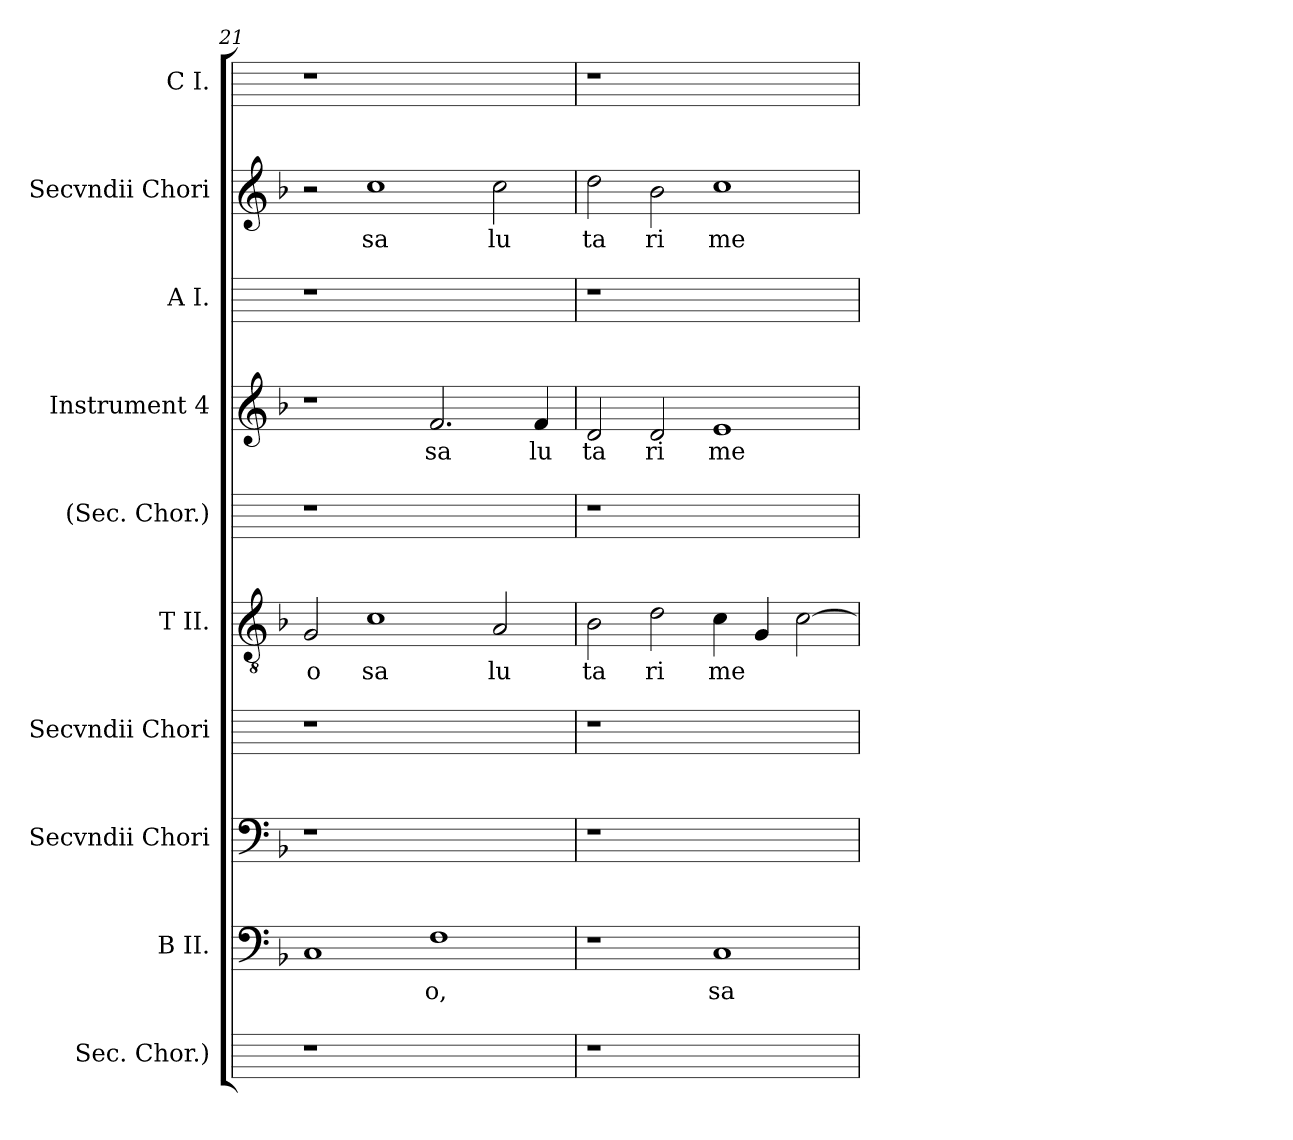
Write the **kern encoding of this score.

**kern	**kern	**text	**kern	**kern	**kern	**text	**kern	**kern	**text	**kern	**kern	**text	**kern
*part10	*part9	*part9	*part8	*part7	*part6	*part6	*part5	*part4	*part4	*part3	*part2	*part2	*part1
*staff10	*staff9	*staff9	*staff8	*staff7	*staff6	*staff6	*staff5	*staff4	*staff4	*staff3	*staff2	*staff2	*staff1
*I"Sec. Chor.)	*I"B II.	*	*I"Secvndii Chori	*I"Secvndii Chori	*I"T II.	*	*I"(Sec. Chor.)	*I"Instrument 4	*	*I"A I.	*I"Secvndii Chori	*	*I"C I.
*I'Ch	*I'B II.	*	*I'Sec. Chor.	*I'Ch	*I'T II.	*	*I'Ch	*	*	*I'A I.	*I'C II.	*	*I'C I.
*	*clefF4	*	*clefF4	*	*clefGv2	*	*	*clefG2	*	*	*clefG2	*	*
*	*k[b-]	*	*k[b-]	*	*k[b-]	*	*	*k[b-]	*	*	*k[b-]	*	*
*	*F:	*	*F:	*	*F:	*	*	*F:	*	*	*F:	*	*
=21	=21	=21	=21	=21	=21	=21	=21	=21	=21	=21	=21	=21	=21
!	!	!	!	!	!	!LO:LY:b:cj	!	!	!	!	!	!	!
1r	1C	.	1r	1r	2G/	o	1r	1r	.	1r	2r	.	1r
!	!	!	!	!	!	!LO:LY:b:cj	!	!	!	!	!	!LO:LY:b:cj	!
.	.	.	.	.	1c	sa	.	.	.	.	1cc	sa	.
!	!	!LO:LY:b:cj	!	!	!	!	!	!	!LO:LY:b:cj	!	!	!	!
1ryy	1F	o,	1ryy	1ryy	.	.	1ryy	2.f/	sa	1ryy	.	.	1ryy
!	!	!	!	!	!	!LO:LY:b:cj	!	!	!	!	!	!LO:LY:b:cj	!
.	.	.	.	.	2A/	lu	.	.	.	.	2cc\	lu	.
!	!	!	!	!	!	!	!	!	!LO:LY:b:cj	!	!	!	!
.	.	.	.	.	.	.	.	4f/	lu	.	.	.	.
=22	=22	=22	=22	=22	=22	=22	=22	=22	=22	=22	=22	=22	=22
!	!	!	!	!	!	!LO:LY:b:cj	!	!	!LO:LY:b:cj	!	!	!LO:LY:b:cj	!
1r	1r	.	1r	1r	2B-\	ta	1r	2d/	ta	1r	2dd\	ta	1r
!	!	!	!	!	!	!LO:LY:b:cj	!	!	!LO:LY:b:cj	!	!	!LO:LY:b:cj	!
.	.	.	.	.	2d\	ri	.	2d/	ri	.	2b-\	ri	.
!	!	!LO:LY:b:cj	!	!	!	!LO:LY:b	!	!	!LO:LY:b:cj	!	!	!LO:LY:b:cj	!
1ryy	1C	sa	1ryy	1ryy	4c\	me	1ryy	1e	me	1ryy	1cc	me	1ryy
.	.	.	.	.	4G/	.	.	.	.	.	.	.	.
.	.	.	.	.	[>2c\	.	.	.	.	.	.	.	.
=	=	=	=	=	=	=	=	=	=	=	=	=	=
*-	*-	*-	*-	*-	*-	*-	*-	*-	*-	*-	*-	*-	*-
